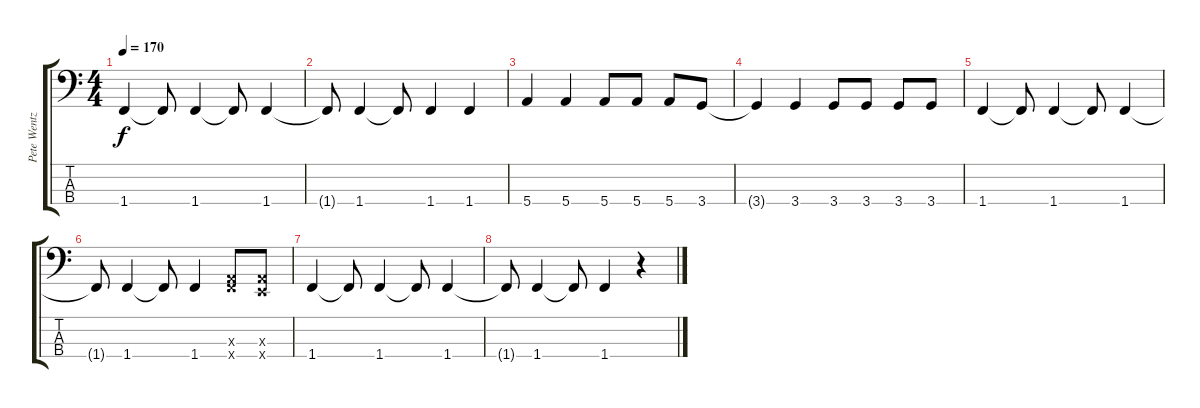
\track ("Pete Wentz (Bass)" "Pete Wentz") {instrument electricbasspick}
\staff {score tabs}
\tuning (G2 D2 A1 E1) {hide}
\ts (4 4)
\tempo 170
\clef f4
\ks c
1.4.4{dy f} 1.4{t}.8 1.4.4 1.4{t}.8 1.4.4 |
1.4{t}.8 1.4.4 1.4{t}.8 1.4.4 1.4.4 |
5.4.4 5.4.4 5.4.8 5.4.8 5.4.8 3.4.8 |
3.4{t}.4 3.4.4 3.4.8 3.4.8 3.4.8 3.4.8 |
1.4.4 1.4{t}.8 1.4.4 1.4{t}.8 1.4.4 |
1.4{t}.8 1.4.4 1.4{t}.8 1.4.4 (0.3{x} 1.4{x}).8 (0.3{x} 0.4{x}).8 |
1.4.4 1.4{t}.8 1.4.4 1.4{t}.8 1.4.4 |
1.4{t}.8 1.4.4 1.4{t}.8 1.4.4 r.4
